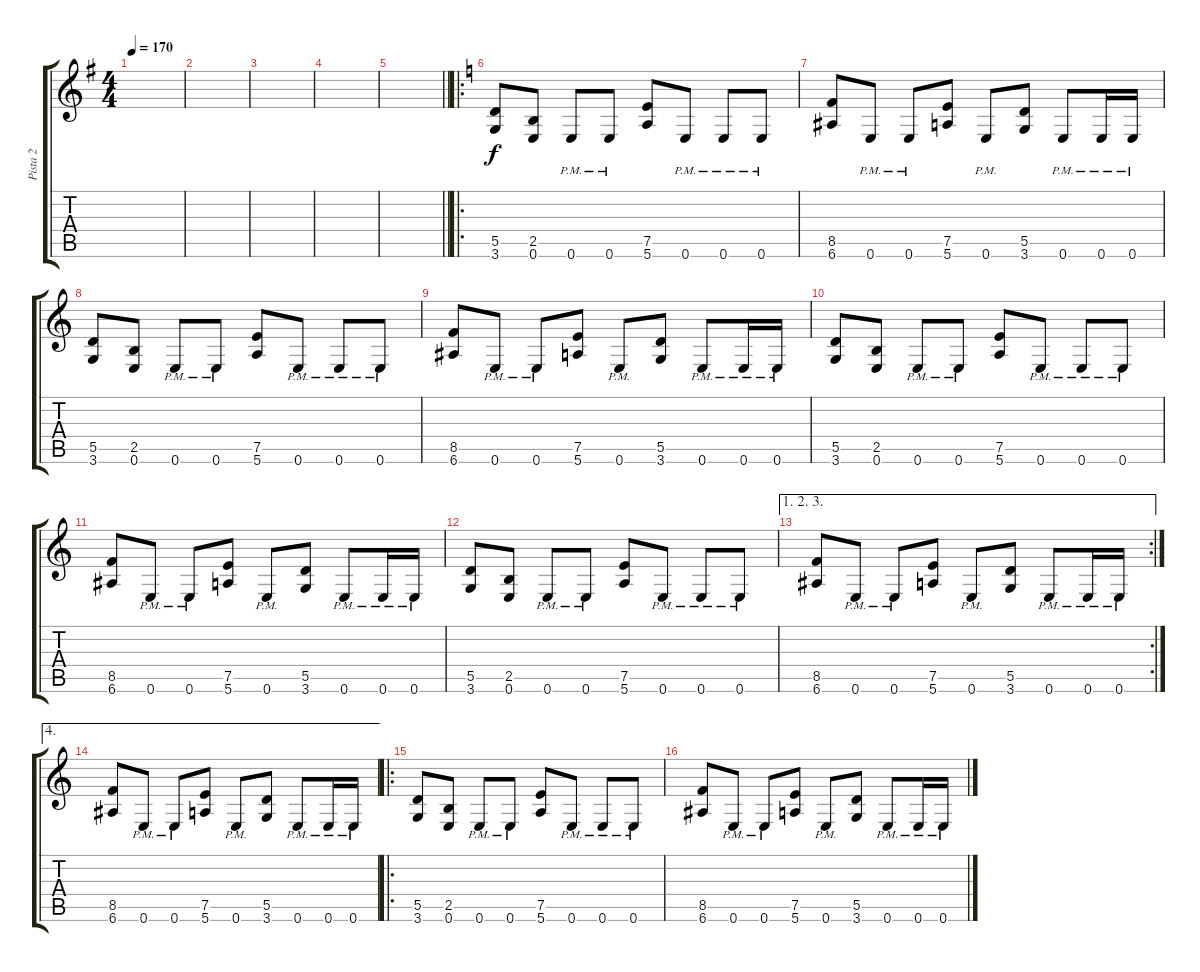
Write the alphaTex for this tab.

\track ("Pista 2" "Pista 2") {instrument distortionguitar}
\staff {score tabs}
\tuning (E4 B3 G3 D3 A2 E2) {hide}
\ts (4 4)
\tempo 170
\clef g2
\ks g
|
|
|
|
\barLineRight lightlight
|
\ro
\ks c
(5.5 3.6).8 (2.5 0.6).8 0.6{pm}.8 0.6{pm}.8 (7.5 5.6).8 0.6{pm}.8 0.6{pm}.8 0.6{pm}.8 |
(8.5 6.6).8 0.6{pm}.8 0.6{pm}.8 (7.5 5.6).8 0.6{pm}.8 (5.5 3.6).8 0.6{pm}.8 0.6{pm}.16 0.6{pm}.16 |
(5.5 3.6).8 (2.5 0.6).8 0.6{pm}.8 0.6{pm}.8 (7.5 5.6).8 0.6{pm}.8 0.6{pm}.8 0.6{pm}.8 |
(8.5 6.6).8 0.6{pm}.8 0.6{pm}.8 (7.5 5.6).8 0.6{pm}.8 (5.5 3.6).8 0.6{pm}.8 0.6{pm}.16 0.6{pm}.16 |
(5.5 3.6).8 (2.5 0.6).8 0.6{pm}.8 0.6{pm}.8 (7.5 5.6).8 0.6{pm}.8 0.6{pm}.8 0.6{pm}.8 |
(8.5 6.6).8 0.6{pm}.8 0.6{pm}.8 (7.5 5.6).8 0.6{pm}.8 (5.5 3.6).8 0.6{pm}.8 0.6{pm}.16 0.6{pm}.16 |
(5.5 3.6).8 (2.5 0.6).8 0.6{pm}.8 0.6{pm}.8 (7.5 5.6).8 0.6{pm}.8 0.6{pm}.8 0.6{pm}.8 |
\ae (1 2 3)
\rc 2
(8.5 6.6).8 0.6{pm}.8 0.6{pm}.8 (7.5 5.6).8 0.6{pm}.8 (5.5 3.6).8 0.6{pm}.8 0.6{pm}.16 0.6{pm}.16 |
\ae 4
(8.5 6.6).8 0.6{pm}.8 0.6{pm}.8 (7.5 5.6).8 0.6{pm}.8 (5.5 3.6).8 0.6{pm}.8 0.6{pm}.16 0.6{pm}.16 |
\ro
(5.5 3.6).8 (2.5 0.6).8 0.6{pm}.8 0.6{pm}.8 (7.5 5.6).8 0.6{pm}.8 0.6{pm}.8 0.6{pm}.8 |
(8.5 6.6).8 0.6{pm}.8 0.6{pm}.8 (7.5 5.6).8 0.6{pm}.8 (5.5 3.6).8 0.6{pm}.8 0.6{pm}.16 0.6{pm}.16
